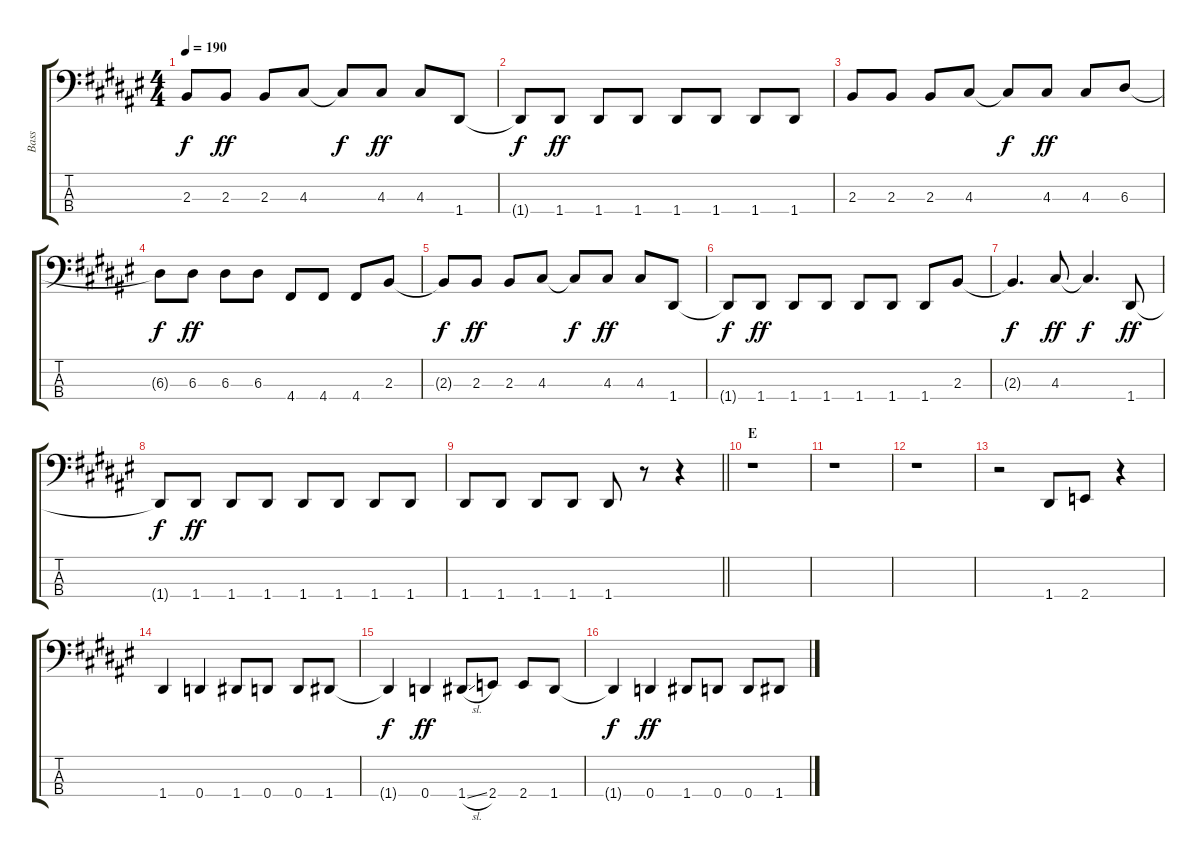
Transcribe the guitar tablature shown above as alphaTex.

\track ("Bass" "Bass") {instrument slapbass1}
\staff {score tabs}
\tuning (G2 D2 A1 D1) {hide}
\ts (4 4)
\tempo 190
\clef f4
\ks f#
2.3{t}.8{dy f} 2.3.8{dy ff} 2.3.8 4.3.8 4.3{t}.8{dy f} 4.3.8{dy ff} 4.3.8 1.4.8 |
1.4{t}.8{dy f} 1.4.8{dy ff} 1.4.8 1.4.8 1.4.8 1.4.8 1.4.8 1.4.8 |
2.3.8 2.3.8 2.3.8 4.3.8 4.3{t}.8{dy f} 4.3.8{dy ff} 4.3.8 6.3.8 |
6.3{t}.8{dy f} 6.3.8{dy ff} 6.3.8 6.3.8 4.4.8 4.4.8 4.4.8 2.3.8 |
2.3{t}.8{dy f} 2.3.8{dy ff} 2.3.8 4.3.8 4.3{t}.8{dy f} 4.3.8{dy ff} 4.3.8 1.4.8 |
1.4{t}.8{dy f} 1.4.8{dy ff} 1.4.8 1.4.8 1.4.8 1.4.8 1.4.8 2.3.8 |
2.3{t}.4{d dy f} 4.3.8{dy ff} 4.3{t}.4{d dy f} 1.4.8{dy ff} |
1.4{t}.8{dy f} 1.4.8{dy ff} 1.4.8 1.4.8 1.4.8 1.4.8 1.4.8 1.4.8 |
\barLineRight lightlight
1.4.8 1.4.8 1.4.8 1.4.8 1.4.8 r.8 r.4 |
\section ("" "E")
r.1 |
r.1 |
r.1 |
r.2 1.4.8 2.4.8 r.4 |
1.4.4 0.4.4 1.4.8 0.4.8 0.4.8 1.4.8 |
1.4{t}.4{dy f} 0.4.4{dy ff} 1.4{sl}.8 2.4.8 2.4.8 1.4.8 |
1.4{t}.4{dy f} 0.4.4{dy ff} 1.4.8 0.4.8 0.4.8 1.4.8
